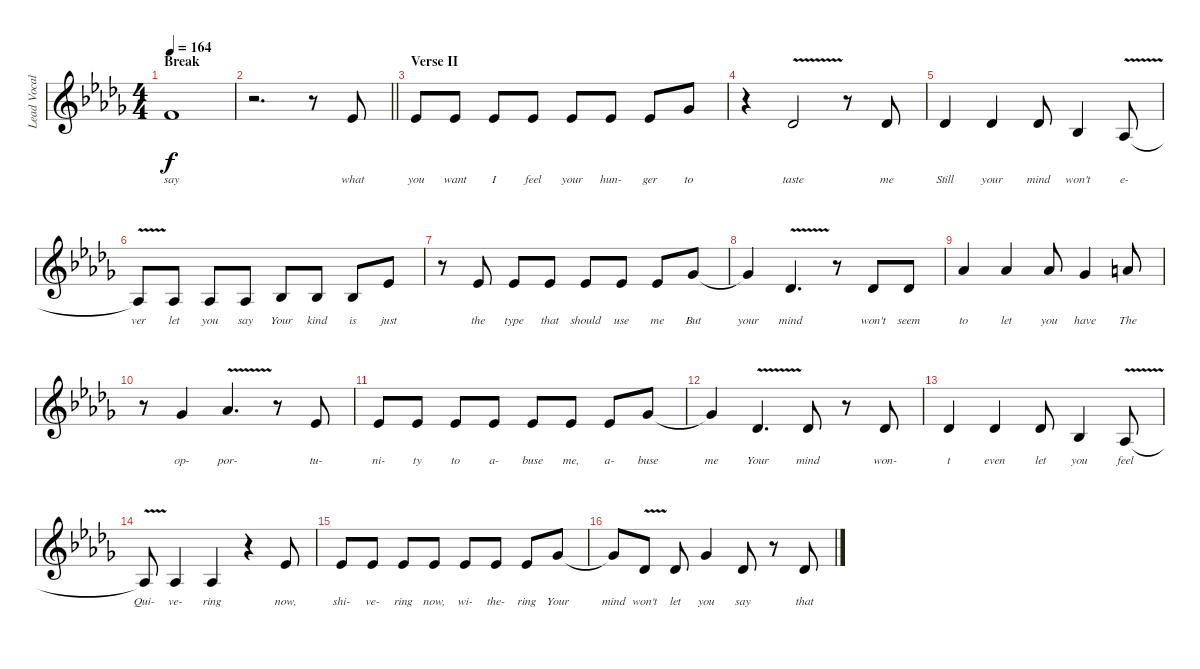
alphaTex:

\track ("Lead Vocals" "Lead Vocal") {instrument lead6voice}
\staff {score}
\tuning (Eb4 Bb3 Gb3 Db3 Ab2 Db2) {hide}
\ts (4 4)
\section ("" "Break")
\tempo 164
\clef g2
\ks db
7.2{t}.1{lyrics (0 "say") lyrics (1 "") lyrics (2 "") lyrics (3 "") lyrics (4 "") dy f} |
\barLineRight lightlight
r.2{d} r.8 5.2.8{lyrics (0 "what") lyrics (1 "") lyrics (2 "") lyrics (3 "") lyrics (4 "")} |
\section ("" "Verse II")
5.2.8{lyrics (0 "you") lyrics (1 "") lyrics (2 "") lyrics (3 "") lyrics (4 "")} 5.2.8{lyrics (0 "want") lyrics (1 "") lyrics (2 "") lyrics (3 "") lyrics (4 "")} 5.2.8{lyrics (0 "I") lyrics (1 "") lyrics (2 "") lyrics (3 "") lyrics (4 "")} 5.2.8{lyrics (0 "feel") lyrics (1 "") lyrics (2 "") lyrics (3 "") lyrics (4 "")} 5.2.8{lyrics (0 "your") lyrics (1 "") lyrics (2 "") lyrics (3 "") lyrics (4 "")} 5.2.8{lyrics (0 "hun-") lyrics (1 "") lyrics (2 "") lyrics (3 "") lyrics (4 "")} 5.2.8{lyrics (0 "ger") lyrics (1 "") lyrics (2 "") lyrics (3 "") lyrics (4 "")} 8.2.8{lyrics (0 "to") lyrics (1 "") lyrics (2 "") lyrics (3 "") lyrics (4 "")} |
r.4 7.3{v}.2{lyrics (0 "taste") lyrics (1 "") lyrics (2 "") lyrics (3 "") lyrics (4 "")} r.8 7.3.8{lyrics (0 "me") lyrics (1 "") lyrics (2 "") lyrics (3 "") lyrics (4 "")} |
7.3.4{lyrics (0 "Still") lyrics (1 "") lyrics (2 "") lyrics (3 "") lyrics (4 "")} 7.3.4{lyrics (0 "your") lyrics (1 "") lyrics (2 "") lyrics (3 "") lyrics (4 "")} 7.3.8{lyrics (0 "mind") lyrics (1 "") lyrics (2 "") lyrics (3 "") lyrics (4 "")} 4.3.4{lyrics (0 "won't") lyrics (1 "") lyrics (2 "") lyrics (3 "") lyrics (4 "")} 7.4{v}.8{lyrics (0 "e-") lyrics (1 "") lyrics (2 "") lyrics (3 "") lyrics (4 "")} |
7.4{t}.8{lyrics (0 "ver") lyrics (1 "") lyrics (2 "") lyrics (3 "") lyrics (4 "")} 7.4.8{lyrics (0 "let") lyrics (1 "") lyrics (2 "") lyrics (3 "") lyrics (4 "")} 7.4.8{lyrics (0 "you") lyrics (1 "") lyrics (2 "") lyrics (3 "") lyrics (4 "")} 7.4.8{lyrics (0 "say") lyrics (1 "") lyrics (2 "") lyrics (3 "") lyrics (4 "")} 4.3.8{lyrics (0 "Your") lyrics (1 "") lyrics (2 "") lyrics (3 "") lyrics (4 "")} 4.3.8{lyrics (0 "kind") lyrics (1 "") lyrics (2 "") lyrics (3 "") lyrics (4 "")} 4.3.8{lyrics (0 "is") lyrics (1 "") lyrics (2 "") lyrics (3 "") lyrics (4 "")} 5.2.8{lyrics (0 "just") lyrics (1 "") lyrics (2 "") lyrics (3 "") lyrics (4 "")} |
r.8 5.2.8{lyrics (0 "the") lyrics (1 "") lyrics (2 "") lyrics (3 "") lyrics (4 "")} 5.2.8{lyrics (0 "type") lyrics (1 "") lyrics (2 "") lyrics (3 "") lyrics (4 "")} 5.2.8{lyrics (0 "that") lyrics (1 "") lyrics (2 "") lyrics (3 "") lyrics (4 "")} 5.2.8{lyrics (0 "should") lyrics (1 "") lyrics (2 "") lyrics (3 "") lyrics (4 "")} 5.2.8{lyrics (0 "use") lyrics (1 "") lyrics (2 "") lyrics (3 "") lyrics (4 "")} 5.2.8{lyrics (0 "me") lyrics (1 "") lyrics (2 "") lyrics (3 "") lyrics (4 "")} 8.2.8{lyrics (0 "But") lyrics (1 "") lyrics (2 "") lyrics (3 "") lyrics (4 "")} |
8.2{t}.4{lyrics (0 "your") lyrics (1 "") lyrics (2 "") lyrics (3 "") lyrics (4 "")} 7.3{v}.4{d lyrics (0 "mind") lyrics (1 "") lyrics (2 "") lyrics (3 "") lyrics (4 "")} r.8 7.3.8{lyrics (0 "won't") lyrics (1 "") lyrics (2 "") lyrics (3 "") lyrics (4 "")} 7.3.8{lyrics (0 "seem") lyrics (1 "") lyrics (2 "") lyrics (3 "") lyrics (4 "")} |
5.1.4{lyrics (0 "to") lyrics (1 "") lyrics (2 "") lyrics (3 "") lyrics (4 "")} 5.1.4{lyrics (0 "let") lyrics (1 "") lyrics (2 "") lyrics (3 "") lyrics (4 "")} 5.1.8{lyrics (0 "you") lyrics (1 "") lyrics (2 "") lyrics (3 "") lyrics (4 "")} 8.2.4{lyrics (0 "have") lyrics (1 "") lyrics (2 "") lyrics (3 "") lyrics (4 "")} 6.1.8{lyrics (0 "The") lyrics (1 "") lyrics (2 "") lyrics (3 "") lyrics (4 "")} |
r.8 8.2.4{lyrics (0 "op-") lyrics (1 "") lyrics (2 "") lyrics (3 "") lyrics (4 "")} 5.1{v}.4{d lyrics (0 "por-") lyrics (1 "") lyrics (2 "") lyrics (3 "") lyrics (4 "")} r.8 5.2.8{lyrics (0 "tu-") lyrics (1 "") lyrics (2 "") lyrics (3 "") lyrics (4 "")} |
5.2.8{lyrics (0 "ni-") lyrics (1 "") lyrics (2 "") lyrics (3 "") lyrics (4 "")} 5.2.8{lyrics (0 "ty") lyrics (1 "") lyrics (2 "") lyrics (3 "") lyrics (4 "")} 5.2.8{lyrics (0 "to") lyrics (1 "") lyrics (2 "") lyrics (3 "") lyrics (4 "")} 5.2.8{lyrics (0 "a-") lyrics (1 "") lyrics (2 "") lyrics (3 "") lyrics (4 "")} 5.2.8{lyrics (0 "buse") lyrics (1 "") lyrics (2 "") lyrics (3 "") lyrics (4 "")} 5.2.8{lyrics (0 "me,") lyrics (1 "") lyrics (2 "") lyrics (3 "") lyrics (4 "")} 5.2.8{lyrics (0 "a-") lyrics (1 "") lyrics (2 "") lyrics (3 "") lyrics (4 "")} 8.2.8{lyrics (0 "buse") lyrics (1 "") lyrics (2 "") lyrics (3 "") lyrics (4 "")} |
8.2{t}.4{lyrics (0 "me") lyrics (1 "") lyrics (2 "") lyrics (3 "") lyrics (4 "")} 7.3{v}.4{d lyrics (0 "Your") lyrics (1 "") lyrics (2 "") lyrics (3 "") lyrics (4 "")} 7.3.8{lyrics (0 "mind") lyrics (1 "") lyrics (2 "") lyrics (3 "") lyrics (4 "")} r.8 7.3.8{lyrics (0 "won-") lyrics (1 "") lyrics (2 "") lyrics (3 "") lyrics (4 "")} |
7.3.4{lyrics (0 "t") lyrics (1 "") lyrics (2 "") lyrics (3 "") lyrics (4 "")} 7.3.4{lyrics (0 "even") lyrics (1 "") lyrics (2 "") lyrics (3 "") lyrics (4 "")} 7.3.8{lyrics (0 "let") lyrics (1 "") lyrics (2 "") lyrics (3 "") lyrics (4 "")} 4.3.4{lyrics (0 "you") lyrics (1 "") lyrics (2 "") lyrics (3 "") lyrics (4 "")} 7.4{v}.8{lyrics (0 "feel") lyrics (1 "") lyrics (2 "") lyrics (3 "") lyrics (4 "")} |
7.4{t}.8{lyrics (0 "Qui-") lyrics (1 "") lyrics (2 "") lyrics (3 "") lyrics (4 "")} 7.4.4{lyrics (0 "ve-") lyrics (1 "") lyrics (2 "") lyrics (3 "") lyrics (4 "")} 7.4.4{lyrics (0 "ring") lyrics (1 "") lyrics (2 "") lyrics (3 "") lyrics (4 "")} r.4 5.2.8{lyrics (0 "now,") lyrics (1 "") lyrics (2 "") lyrics (3 "") lyrics (4 "")} |
5.2.8{lyrics (0 "shi-") lyrics (1 "") lyrics (2 "") lyrics (3 "") lyrics (4 "")} 5.2.8{lyrics (0 "ve-") lyrics (1 "") lyrics (2 "") lyrics (3 "") lyrics (4 "")} 5.2.8{lyrics (0 "ring") lyrics (1 "") lyrics (2 "") lyrics (3 "") lyrics (4 "")} 5.2.8{lyrics (0 "now,") lyrics (1 "") lyrics (2 "") lyrics (3 "") lyrics (4 "")} 5.2.8{lyrics (0 "wi-") lyrics (1 "") lyrics (2 "") lyrics (3 "") lyrics (4 "")} 5.2.8{lyrics (0 "the-") lyrics (1 "") lyrics (2 "") lyrics (3 "") lyrics (4 "")} 5.2.8{lyrics (0 "ring") lyrics (1 "") lyrics (2 "") lyrics (3 "") lyrics (4 "")} 8.2.8{lyrics (0 "Your") lyrics (1 "") lyrics (2 "") lyrics (3 "") lyrics (4 "")} |
8.2{t}.8{lyrics (0 "mind") lyrics (1 "") lyrics (2 "") lyrics (3 "") lyrics (4 "")} 7.3{v}.8{lyrics (0 "won't") lyrics (1 "") lyrics (2 "") lyrics (3 "") lyrics (4 "")} 7.3.8{lyrics (0 "let") lyrics (1 "") lyrics (2 "") lyrics (3 "") lyrics (4 "")} 8.2.4{lyrics (0 "you") lyrics (1 "") lyrics (2 "") lyrics (3 "") lyrics (4 "")} 7.3.8{lyrics (0 "say") lyrics (1 "") lyrics (2 "") lyrics (3 "") lyrics (4 "")} r.8 7.3.8{lyrics (0 "that") lyrics (1 "") lyrics (2 "") lyrics (3 "") lyrics (4 "")}
